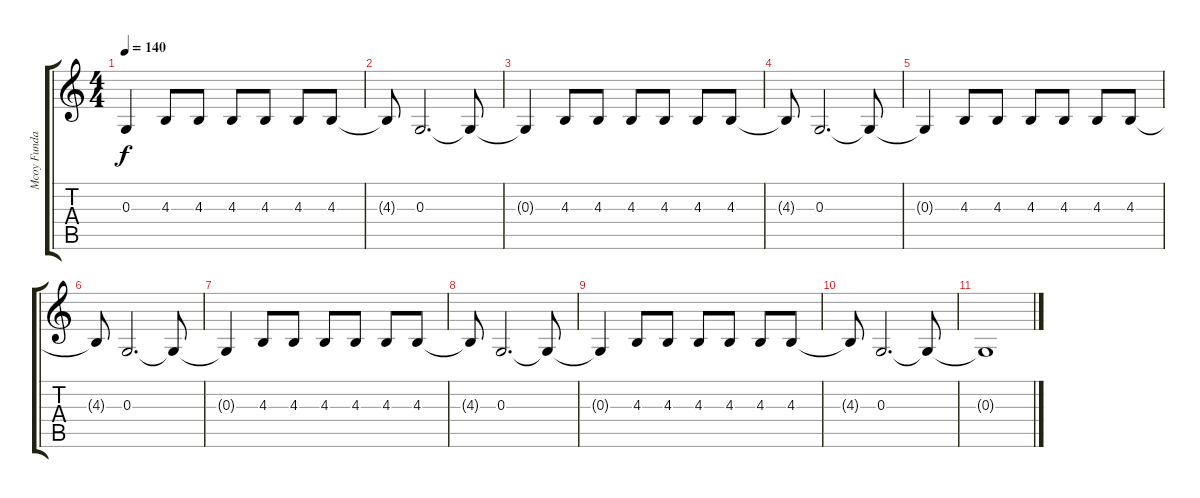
\track ("Mcoy Fundales(Vocal)" "Mcoy Funda") {instrument sopranosax}
\staff {score tabs}
\tuning (E4 B3 G3 D3 A2 E2) {hide}
\ts (4 4)
\tempo 140
\clef g2
\ks c
0.3{t}.4{dy f} 4.3.8 4.3.8 4.3.8 4.3.8 4.3.8 4.3.8 |
4.3{t}.8 0.3.2{d} 0.3{t}.8 |
0.3{t}.4 4.3.8 4.3.8 4.3.8 4.3.8 4.3.8 4.3.8 |
4.3{t}.8 0.3.2{d} 0.3{t}.8 |
0.3{t}.4 4.3.8 4.3.8 4.3.8 4.3.8 4.3.8 4.3.8 |
4.3{t}.8 0.3.2{d} 0.3{t}.8 |
0.3{t}.4 4.3.8 4.3.8 4.3.8 4.3.8 4.3.8 4.3.8 |
4.3{t}.8 0.3.2{d} 0.3{t}.8 |
0.3{t}.4 4.3.8 4.3.8 4.3.8 4.3.8 4.3.8 4.3.8 |
4.3{t}.8 0.3.2{d} 0.3{t}.8 |
0.3{t}.1
